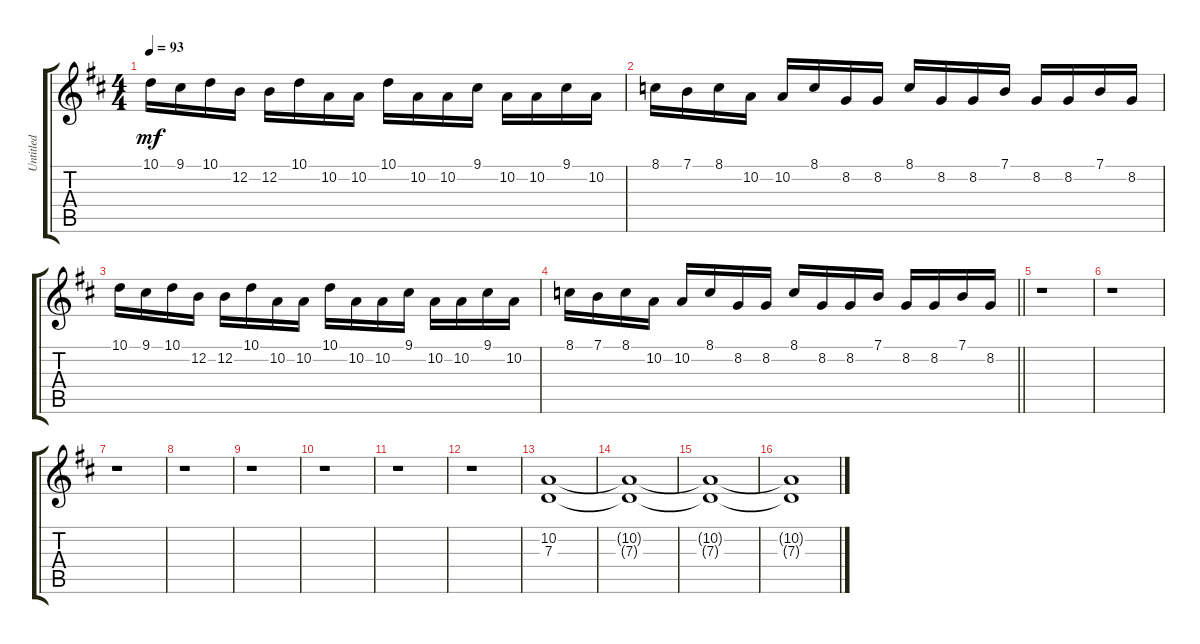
\track ("Untitled" "Untitled") {instrument pad3polysynth}
\staff {score tabs}
\tuning (E4 B3 G3 D3 A2 E2) {hide}
\ts (4 4)
\tempo 93
\clef g2
\ks d
10.1.16{dy mf instrument pad3polysynth} 9.1.16 10.1.16 12.2.16 12.2.16 10.1.16 10.2.16 10.2.16 10.1.16 10.2.16 10.2.16 9.1.16 10.2.16 10.2.16 9.1.16 10.2.16 |
8.1.16 7.1.16 8.1.16 10.2.16 10.2.16 8.1.16 8.2.16 8.2.16 8.1.16 8.2.16 8.2.16 7.1.16 8.2.16 8.2.16 7.1.16 8.2.16 |
10.1.16 9.1.16 10.1.16 12.2.16 12.2.16 10.1.16 10.2.16 10.2.16 10.1.16 10.2.16 10.2.16 9.1.16 10.2.16 10.2.16 9.1.16 10.2.16 |
\barLineRight lightlight
8.1.16 7.1.16 8.1.16 10.2.16 10.2.16 8.1.16 8.2.16 8.2.16 8.1.16 8.2.16 8.2.16 7.1.16 8.2.16 8.2.16 7.1.16 8.2.16 |
r.1 |
r.1 |
r.1 |
r.1 |
r.1 |
r.1 |
r.1 |
r.1 |
(10.2 7.3).1 |
(10.2{t} 7.3{t}).1 |
(10.2{t} 7.3{t}).1 |
(10.2{t} 7.3{t}).1
